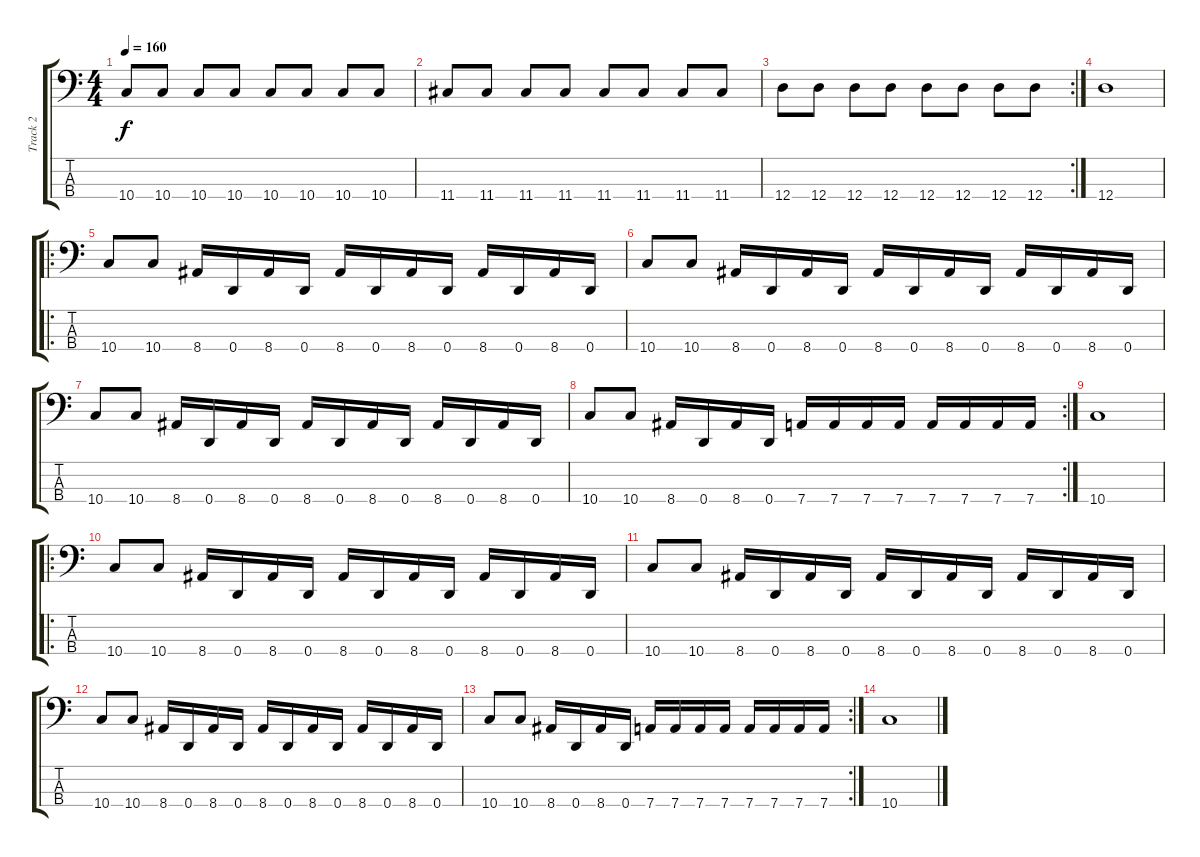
\track ("Track 2" "Track 2") {instrument slapbass1}
\staff {score tabs}
\tuning (G2 D2 A1 D1) {hide}
\ts (4 4)
\tempo 160
\clef f4
\ks c
10.4.8{dy f} 10.4.8 10.4.8 10.4.8 10.4.8 10.4.8 10.4.8 10.4.8 |
11.4.8 11.4.8 11.4.8 11.4.8 11.4.8 11.4.8 11.4.8 11.4.8 |
\rc 2
12.4.8 12.4.8 12.4.8 12.4.8 12.4.8 12.4.8 12.4.8 12.4.8 |
12.4.1 |
\ro
10.4.8 10.4.8 8.4.16 0.4.16 8.4.16 0.4.16 8.4.16 0.4.16 8.4.16 0.4.16 8.4.16 0.4.16 8.4.16 0.4.16 |
10.4.8 10.4.8 8.4.16 0.4.16 8.4.16 0.4.16 8.4.16 0.4.16 8.4.16 0.4.16 8.4.16 0.4.16 8.4.16 0.4.16 |
10.4.8 10.4.8 8.4.16 0.4.16 8.4.16 0.4.16 8.4.16 0.4.16 8.4.16 0.4.16 8.4.16 0.4.16 8.4.16 0.4.16 |
\rc 2
10.4.8 10.4.8 8.4.16 0.4.16 8.4.16 0.4.16 7.4.16 7.4.16 7.4.16 7.4.16 7.4.16 7.4.16 7.4.16 7.4.16 |
10.4.1 |
\ro
10.4.8 10.4.8 8.4.16 0.4.16 8.4.16 0.4.16 8.4.16 0.4.16 8.4.16 0.4.16 8.4.16 0.4.16 8.4.16 0.4.16 |
10.4.8 10.4.8 8.4.16 0.4.16 8.4.16 0.4.16 8.4.16 0.4.16 8.4.16 0.4.16 8.4.16 0.4.16 8.4.16 0.4.16 |
10.4.8 10.4.8 8.4.16 0.4.16 8.4.16 0.4.16 8.4.16 0.4.16 8.4.16 0.4.16 8.4.16 0.4.16 8.4.16 0.4.16 |
\rc 2
10.4.8 10.4.8 8.4.16 0.4.16 8.4.16 0.4.16 7.4.16 7.4.16 7.4.16 7.4.16 7.4.16 7.4.16 7.4.16 7.4.16 |
10.4.1
